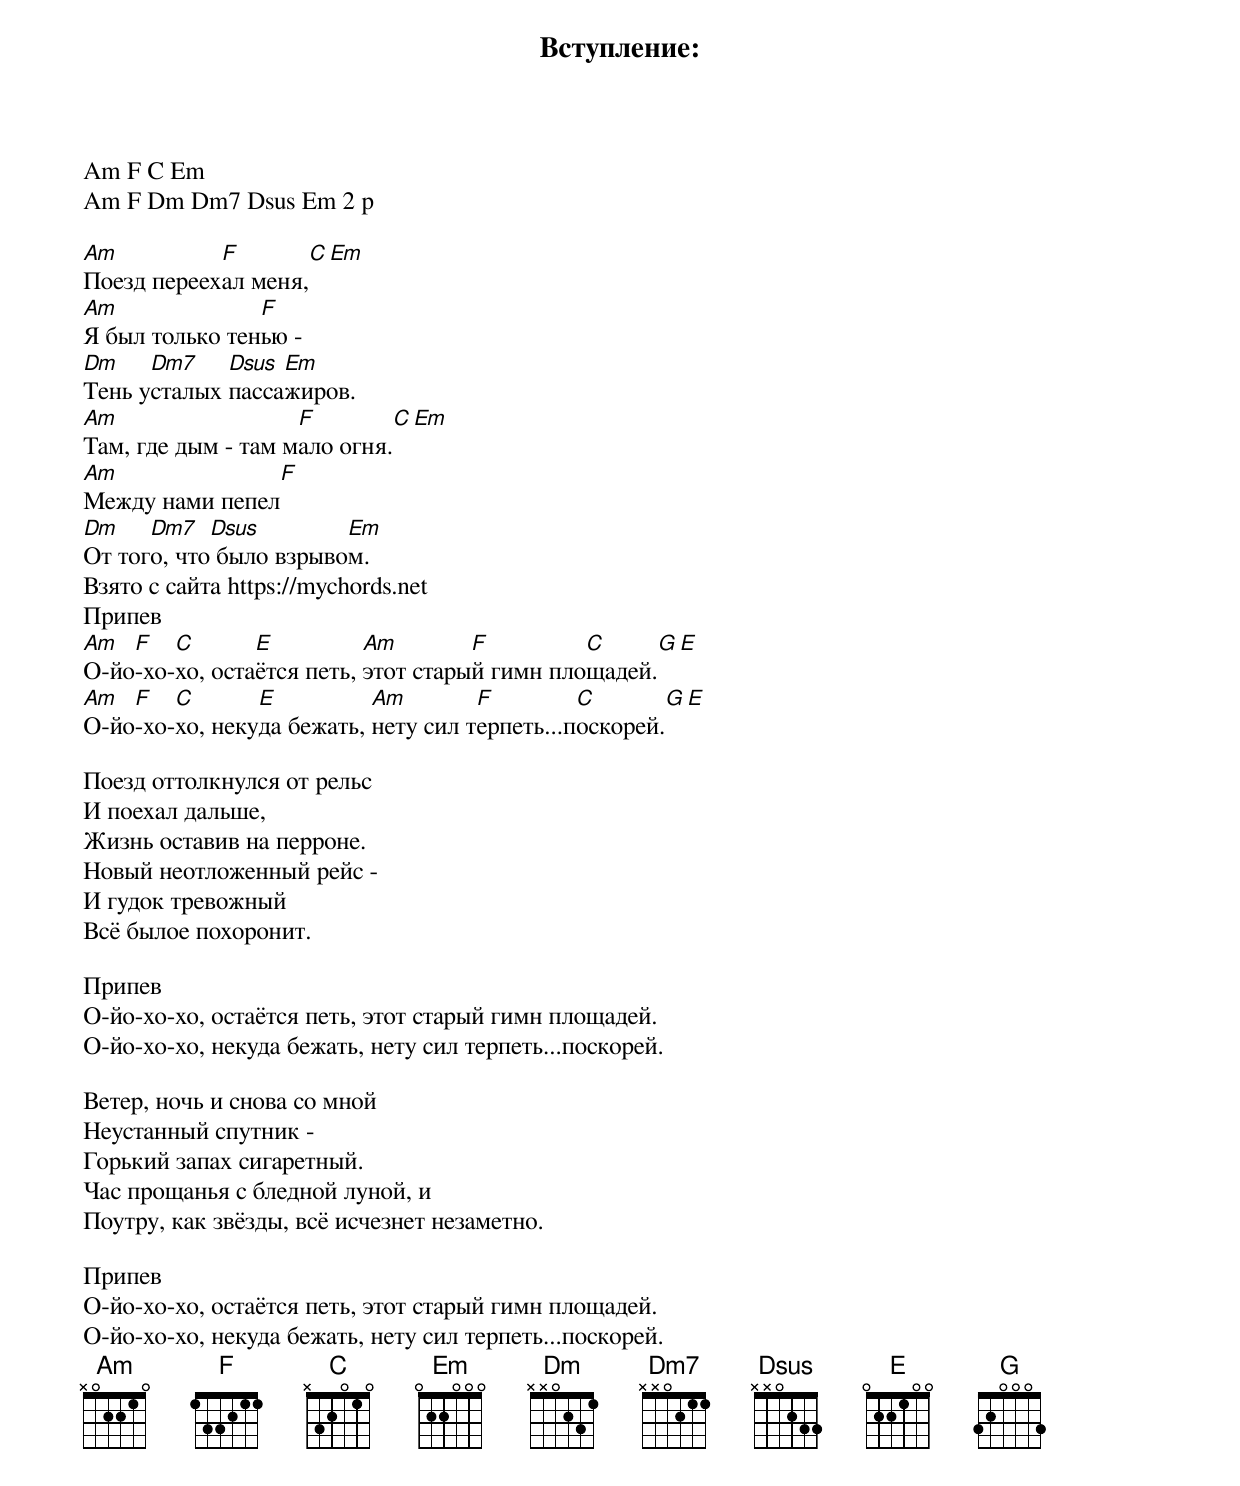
Вступление:
Am F C Em
Am F Dm Dm7 Dsus Em 2 р

Am          F           C    Em
Поезд переехал меня,
Am              F
Я был только тенью -
Dm    Dm7    Dsus Em
Тень усталых пассажиров.
Am                  F          C     Em
Там, где дым - там мало огня.
Am                  F
Между нами пепел
Dm    Dm7   Dsus        Em
От того, что было взрывом.
Взято с сайта https://mychords.net
Припев
Am  F   C       E          Am        F         C          G      E
О-йо-хо-хо, остаётся петь, этот старый гимн площадей.
Am  F   C       E          Am        F         C          G      E
О-йо-хо-хо, некуда бежать, нету сил терпеть...поскорей.

Поезд оттолкнулся от рельс
И поехал дальше,
Жизнь оставив на перроне.
Новый неотложенный рейс -
И гудок тревожный
Всё былое похоронит.

Припев
О-йо-хо-хо, остаётся петь, этот старый гимн площадей.
О-йо-хо-хо, некуда бежать, нету сил терпеть...поскорей.

Ветер, ночь и снова со мной
Неустанный спутник -
Горький запах сигаретный.
Час прощанья с бледной луной, и
Поутру, как звёзды, всё исчезнет незаметно.

Припев
О-йо-хо-хо, остаётся петь, этот старый гимн площадей.
О-йо-хо-хо, некуда бежать, нету сил терпеть...поскорей.
